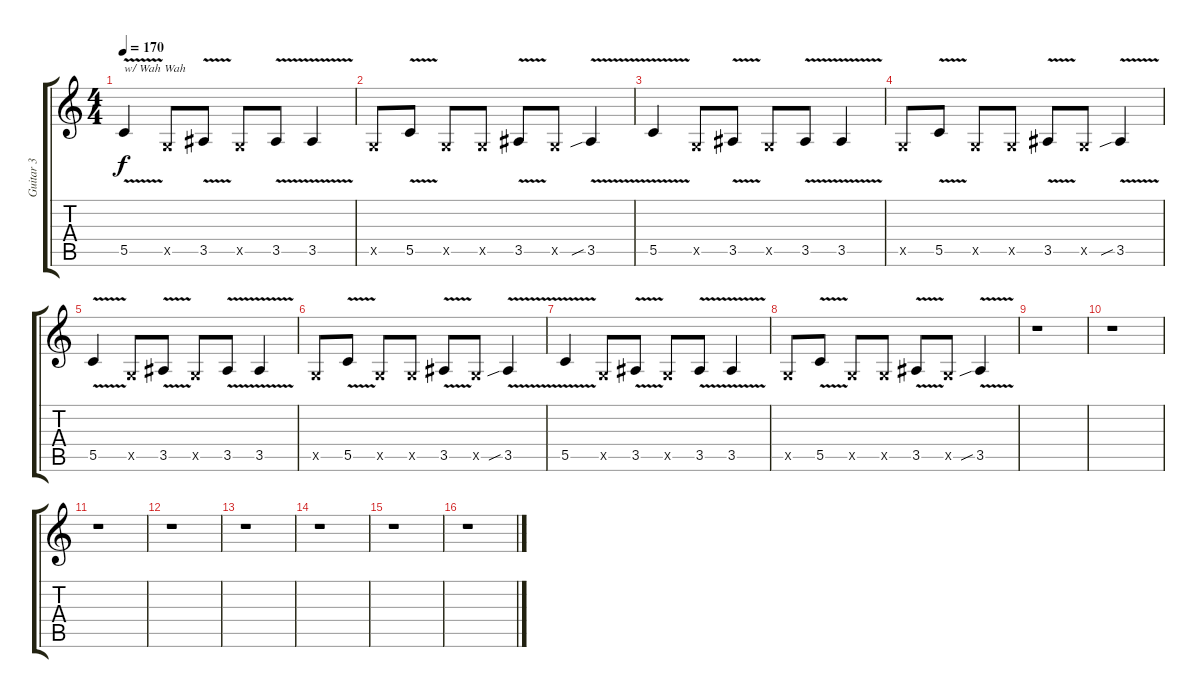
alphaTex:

\track ("Guitar 3" "Guitar 3") {instrument overdrivenguitar}
\staff {score tabs}
\tuning (D4 A3 F3 C3 G2 C2) {hide}
\ts (4 4)
\section ("" "")
\tempo 170
\clef g2
\ks c
5.5{v}.4{txt "w/ Wah Wah" dy f} 0.5{x}.8 3.5{v}.8 0.5{x}.8 3.5{v}.8 3.5{v}.4 |
0.5{x}.8 5.5{v}.8 0.5{x}.8 0.5{x}.8 3.5{v}.8 0.5{x}.8 3.5{v sib}.4 |
5.5{v}.4 0.5{x}.8 3.5{v}.8 0.5{x}.8 3.5{v}.8 3.5{v}.4 |
0.5{x}.8 5.5{v}.8 0.5{x}.8 0.5{x}.8 3.5{v}.8 0.5{x}.8 3.5{v sib}.4 |
5.5{v}.4 0.5{x}.8 3.5{v}.8 0.5{x}.8 3.5{v}.8 3.5{v}.4 |
0.5{x}.8 5.5{v}.8 0.5{x}.8 0.5{x}.8 3.5{v}.8 0.5{x}.8 3.5{v sib}.4 |
5.5{v}.4 0.5{x}.8 3.5{v}.8 0.5{x}.8 3.5{v}.8 3.5{v}.4 |
0.5{x}.8 5.5{v}.8 0.5{x}.8 0.5{x}.8 3.5{v}.8 0.5{x}.8 3.5{v sib}.4 |
\section ("" "")
r.1 |
r.1 |
r.1 |
r.1 |
r.1 |
r.1 |
r.1 |
r.1
